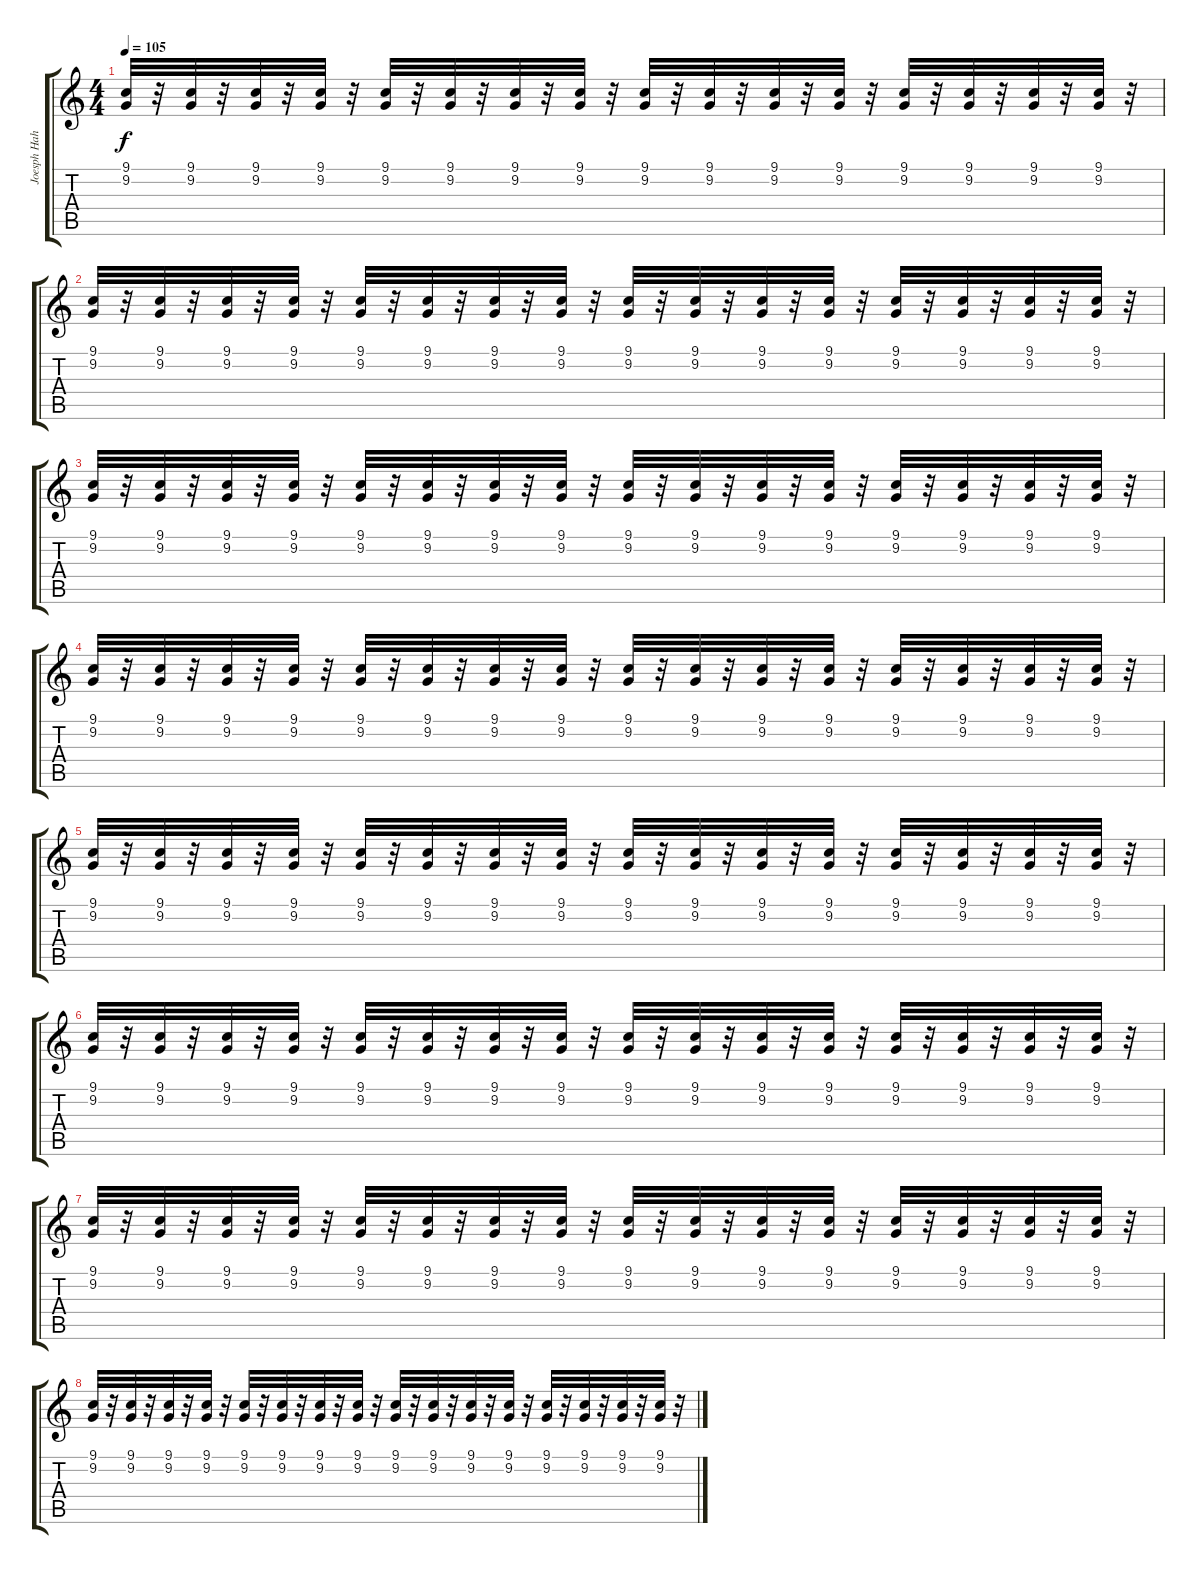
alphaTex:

\track ("Joesph Hahn" "Joesph Hah") {instrument whistle}
\staff {score tabs}
\tuning (Eb4 Bb3 Gb3 Db3 Ab2 Db2) {hide}
\ts (4 4)
\tempo 105
\clef g2
\ks c
(9.1 9.2).32{dy f volume 5 instrument agogo} r.32 (9.1 9.2).32 r.32 (9.1 9.2).32 r.32 (9.1 9.2).32 r.32 (9.1 9.2).32 r.32 (9.1 9.2).32 r.32 (9.1 9.2).32 r.32 (9.1 9.2).32 r.32 (9.1 9.2).32 r.32 (9.1 9.2).32 r.32 (9.1 9.2).32 r.32 (9.1 9.2).32 r.32 (9.1 9.2).32 r.32 (9.1 9.2).32 r.32 (9.1 9.2).32 r.32 (9.1 9.2).32 r.32 |
(9.1 9.2).32{volume 5 instrument agogo} r.32 (9.1 9.2).32 r.32 (9.1 9.2).32 r.32 (9.1 9.2).32 r.32 (9.1 9.2).32 r.32 (9.1 9.2).32 r.32 (9.1 9.2).32 r.32 (9.1 9.2).32 r.32 (9.1 9.2).32 r.32 (9.1 9.2).32 r.32 (9.1 9.2).32 r.32 (9.1 9.2).32 r.32 (9.1 9.2).32 r.32 (9.1 9.2).32 r.32 (9.1 9.2).32 r.32 (9.1 9.2).32 r.32 |
(9.1 9.2).32{volume 5 instrument agogo} r.32 (9.1 9.2).32 r.32 (9.1 9.2).32 r.32 (9.1 9.2).32 r.32 (9.1 9.2).32 r.32 (9.1 9.2).32 r.32 (9.1 9.2).32 r.32 (9.1 9.2).32 r.32 (9.1 9.2).32 r.32 (9.1 9.2).32 r.32 (9.1 9.2).32 r.32 (9.1 9.2).32 r.32 (9.1 9.2).32 r.32 (9.1 9.2).32 r.32 (9.1 9.2).32 r.32 (9.1 9.2).32 r.32 |
(9.1 9.2).32{volume 5 instrument agogo} r.32 (9.1 9.2).32 r.32 (9.1 9.2).32 r.32 (9.1 9.2).32 r.32 (9.1 9.2).32 r.32 (9.1 9.2).32 r.32 (9.1 9.2).32 r.32 (9.1 9.2).32 r.32 (9.1 9.2).32 r.32 (9.1 9.2).32 r.32 (9.1 9.2).32 r.32 (9.1 9.2).32 r.32 (9.1 9.2).32 r.32 (9.1 9.2).32 r.32 (9.1 9.2).32 r.32 (9.1 9.2).32 r.32 |
(9.1 9.2).32{volume 5 instrument agogo} r.32 (9.1 9.2).32 r.32 (9.1 9.2).32 r.32 (9.1 9.2).32 r.32 (9.1 9.2).32 r.32 (9.1 9.2).32 r.32 (9.1 9.2).32 r.32 (9.1 9.2).32 r.32 (9.1 9.2).32 r.32 (9.1 9.2).32 r.32 (9.1 9.2).32 r.32 (9.1 9.2).32 r.32 (9.1 9.2).32 r.32 (9.1 9.2).32 r.32 (9.1 9.2).32 r.32 (9.1 9.2).32 r.32 |
(9.1 9.2).32{volume 5 instrument agogo} r.32 (9.1 9.2).32 r.32 (9.1 9.2).32 r.32 (9.1 9.2).32 r.32 (9.1 9.2).32 r.32 (9.1 9.2).32 r.32 (9.1 9.2).32 r.32 (9.1 9.2).32 r.32 (9.1 9.2).32 r.32 (9.1 9.2).32 r.32 (9.1 9.2).32 r.32 (9.1 9.2).32 r.32 (9.1 9.2).32 r.32 (9.1 9.2).32 r.32 (9.1 9.2).32 r.32 (9.1 9.2).32 r.32 |
(9.1 9.2).32{volume 5 instrument agogo} r.32 (9.1 9.2).32 r.32 (9.1 9.2).32 r.32 (9.1 9.2).32 r.32 (9.1 9.2).32 r.32 (9.1 9.2).32 r.32 (9.1 9.2).32 r.32 (9.1 9.2).32 r.32 (9.1 9.2).32 r.32 (9.1 9.2).32 r.32 (9.1 9.2).32 r.32 (9.1 9.2).32 r.32 (9.1 9.2).32 r.32 (9.1 9.2).32 r.32 (9.1 9.2).32 r.32 (9.1 9.2).32 r.32 |
(9.1 9.2).32{volume 5 instrument agogo} r.32 (9.1 9.2).32 r.32 (9.1 9.2).32 r.32 (9.1 9.2).32 r.32 (9.1 9.2).32 r.32 (9.1 9.2).32 r.32 (9.1 9.2).32 r.32 (9.1 9.2).32 r.32 (9.1 9.2).32 r.32 (9.1 9.2).32 r.32 (9.1 9.2).32 r.32 (9.1 9.2).32 r.32 (9.1 9.2).32 r.32 (9.1 9.2).32 r.32 (9.1 9.2).32 r.32 (9.1 9.2).32 r.32
